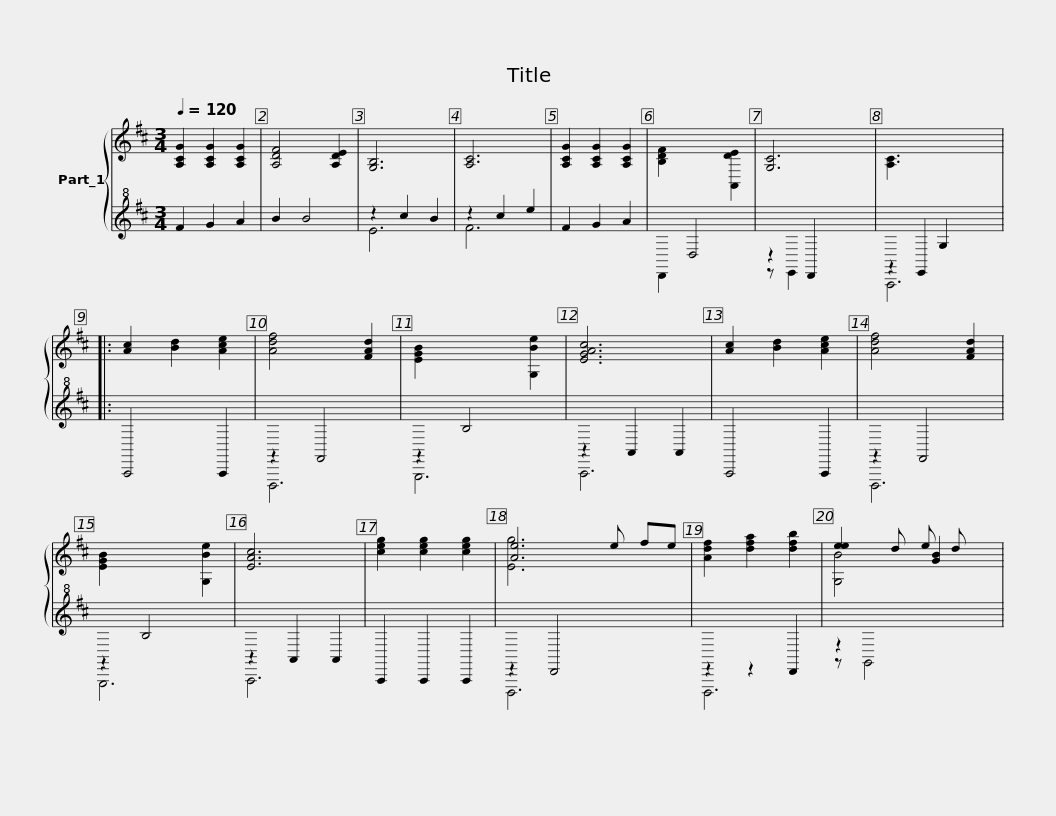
X:1
%%score { ( 1 5 ) | ( 2 3 4 ) }
L:1/8
Q:1/4=120
M:3/4
I:linebreak $
K:D
V:1 treble
V:5 treble
V:2 treble+8
V:3 treble+8
V:4 treble+8
V:1
 [A,CG]2 [A,CG]2 [A,CG]2 | [A,DF]4 [A,DE]2 | [G,B,]6 | [A,C]6 | [A,CG]2 [A,CG]2 [A,CG]2 |$ %5
 [B,DF]2[I:staff +1] D,4[I:staff -1] [A,,DE]2 | [G,C]6 | [A,C]3[I:staff +1] G,2[I:staff -1] x |: [Ac]2 [Bd]2 [Ace]2 | [Adf]4 [FAd]2 |$ %10
 [EGB]2[I:staff +1] B,4[I:staff -1] [G,Be]2 | [EGAc]6 | [Ac]2 [Bd]2 [Ace]2 | [Adf]4 [FAd]2 | [EGB]2[I:staff +1] B,4[I:staff -1] [G,Be]2 |$ %15
 [EAc]6 | [ceg]2 [ceg]2 [ceg]2 | [Ae]6 e fe | [Adf]2 [dfa]2 [dfb]2 | [ee]2 d e d x | %20
V:2
 F2 G2 A2 | B2 B4 | z2 c2 B2 | z2 c2 e2 | F2 G2 A2 |$ %5
 D,,2 x6 | z2 D,,2 x2 | z2 E,,2 x2 |: A,,,4 A,,,2 | z2 F,,4 |$ %10
 z2 x6 | z2 A,,2 A,,2 | A,,,4 A,,,2 | z2 F,,4 | z2 x6 |$ %15
 z2 A,,2 A,,2 | A,,,2 A,,,2 A,,,2 |[I:staff -1] [Eg]6[I:staff +1] x3 | z2 z2 D,,2 |[I:staff -1] [G,B]4[I:staff +1] x2 | %20
V:3
 x6 | x6 | E6 | F6 | x6 |$ %5
 x8 | z E,,2 x3 | A,,,6 |: x6 | D,,,6 |$ %10
 G,,,6 x2 | A,,,6 | x6 | D,,,6 | G,,,6 x2 |$ %15
 A,,,6 | x6 | z2 D,,4 x3 | D,,,6 | z2 x4 | %20
V:4
 x6 | x6 | x6 | x6 | x6 |$ %5
 x8 | x6 | x6 |: x6 | x6 |$ %10
 x8 | x6 | x6 | x6 | x8 |$ %15
 x6 | x6 | D,,,6 x3 | x6 | z G,,4 x | %20
V:5
 x6 | x6 | x6 | x6 | x6 |$ %5
 x8 | x6 | x6 |: x6 | x6 |$ %10
 x8 | x6 | x6 | x6 | x8 |$ %15
 x6 | x6 | x9 | x6 | x3 [GB]2 x | %20
